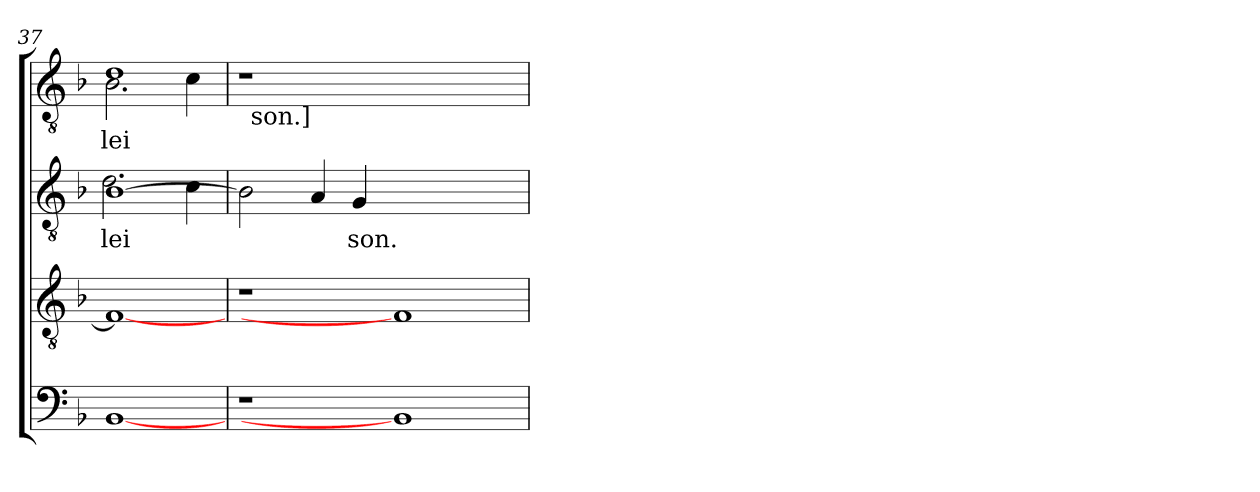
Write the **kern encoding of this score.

**kern	**text	**kern	**kern	**text	**kern	**text
*part4	*part4	*part3	*part2	*part2	*part1	*part1
*staff4	*staff4	*staff3	*staff2	*staff2	*staff1	*staff1
*clefF4	*	*clefGv2	*clefGv2	*	*clefGv2	*
*k[b-]	*	*k[b-]	*k[b-]	*	*k[b-]	*
*F:	*	*F:	*F:	*	*F:	*
=37	=37	=37	=37	=37	=37	=37
*	*	*	*^	*	*	*
!	!	!	!	!	!LO:LY:b	!	!LO:LY:b
*	*	*	*	*	*	*^	*
[1BB-	.	1F_	[>1B-	2.d\	lei	1d	2.B-\	lei
.	.	.	.	4c\	.	.	4c\	.
*	*	*	*v	*v	*	*	*	*
=38	=38	=38	=38	=38	=38	=38	=38
1r	.	1r	2B-\]	.	1r	32ryy	.
!	!	!	!	!	!	!LO:TX:b:t=son.]	!
.	.	.	.	.	.	1ryy	.
.	.	.	4A/	.	.	.	.
!	!	!	!	!LO:LY:b	!	!	!
.	.	.	4G/	son.	.	.	.
1BB-]	.	1F]	1ryy	.	1ryy	.	.
.	.	.	.	.	.	2ryy	.
.	.	.	.	.	.	4...ryy	.
*	*	*	*	*	*v	*v	*
=	=	=	=	=	=	=
*-	*-	*-	*-	*-	*-	*-
